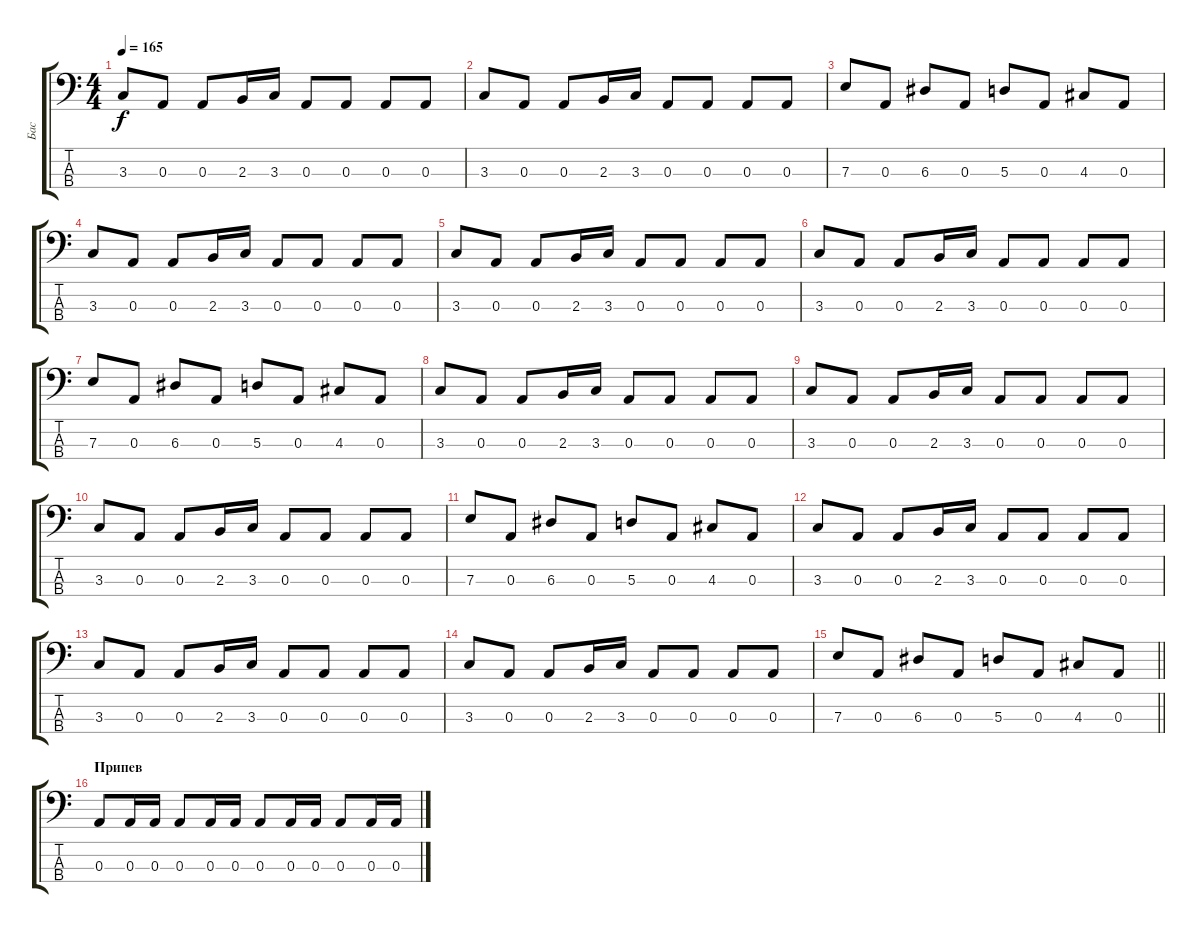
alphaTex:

\track ("Бас" "Бас") {instrument electricbassfinger}
\staff {score tabs}
\tuning (G2 D2 A1 E1) {hide}
\ts (4 4)
\tempo 165
\clef f4
\ks c
3.3.8{dy f} 0.3.8 0.3.8 2.3.16 3.3.16 0.3.8 0.3.8 0.3.8 0.3.8 |
3.3.8 0.3.8 0.3.8 2.3.16 3.3.16 0.3.8 0.3.8 0.3.8 0.3.8 |
7.3.8 0.3.8 6.3.8 0.3.8 5.3.8 0.3.8 4.3.8 0.3.8 |
3.3.8 0.3.8 0.3.8 2.3.16 3.3.16 0.3.8 0.3.8 0.3.8 0.3.8 |
3.3.8 0.3.8 0.3.8 2.3.16 3.3.16 0.3.8 0.3.8 0.3.8 0.3.8 |
3.3.8 0.3.8 0.3.8 2.3.16 3.3.16 0.3.8 0.3.8 0.3.8 0.3.8 |
7.3.8 0.3.8 6.3.8 0.3.8 5.3.8 0.3.8 4.3.8 0.3.8 |
3.3.8 0.3.8 0.3.8 2.3.16 3.3.16 0.3.8 0.3.8 0.3.8 0.3.8 |
3.3.8 0.3.8 0.3.8 2.3.16 3.3.16 0.3.8 0.3.8 0.3.8 0.3.8 |
3.3.8 0.3.8 0.3.8 2.3.16 3.3.16 0.3.8 0.3.8 0.3.8 0.3.8 |
7.3.8 0.3.8 6.3.8 0.3.8 5.3.8 0.3.8 4.3.8 0.3.8 |
3.3.8 0.3.8 0.3.8 2.3.16 3.3.16 0.3.8 0.3.8 0.3.8 0.3.8 |
3.3.8 0.3.8 0.3.8 2.3.16 3.3.16 0.3.8 0.3.8 0.3.8 0.3.8 |
3.3.8 0.3.8 0.3.8 2.3.16 3.3.16 0.3.8 0.3.8 0.3.8 0.3.8 |
\barLineRight lightlight
7.3.8 0.3.8 6.3.8 0.3.8 5.3.8 0.3.8 4.3.8 0.3.8 |
\section ("" "Припев")
0.3.8 0.3.16 0.3.16 0.3.8 0.3.16 0.3.16 0.3.8 0.3.16 0.3.16 0.3.8 0.3.16 0.3.16
